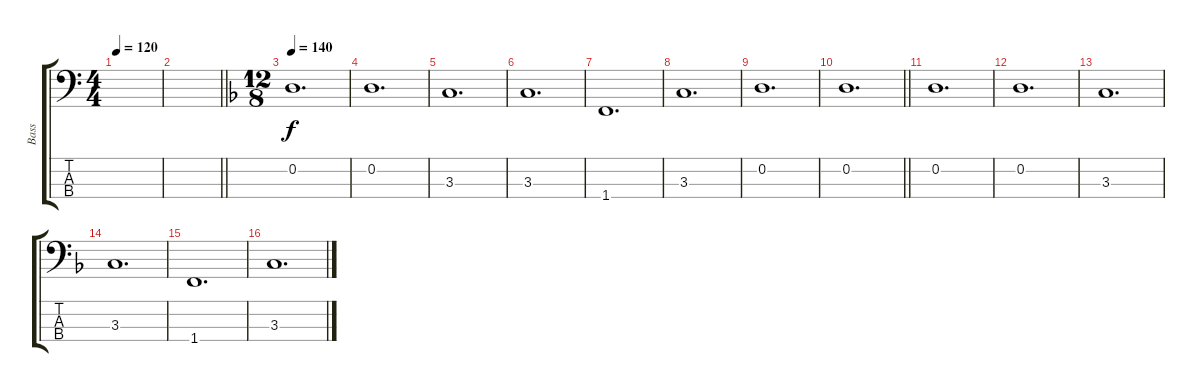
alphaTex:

\track ("Bass" "Bass") {instrument electricbassfinger}
\staff {score tabs}
\tuning (G2 D2 A1 E1) {hide}
\ts (4 4)
\tempo 120
\clef f4
\ks c
|
\barLineRight lightlight
|
\ts (12 8)
\tempo 140
\ks f
0.2.1{d instrument stringensemble1} |
0.2.1{d} |
3.3.1{d} |
3.3.1{d} |
1.4.1{d} |
3.3.1{d} |
0.2.1{d} |
\barLineRight lightlight
0.2.1{d} |
0.2.1{d instrument stringensemble1} |
0.2.1{d} |
3.3.1{d} |
3.3.1{d} |
1.4.1{d} |
3.3.1{d}
